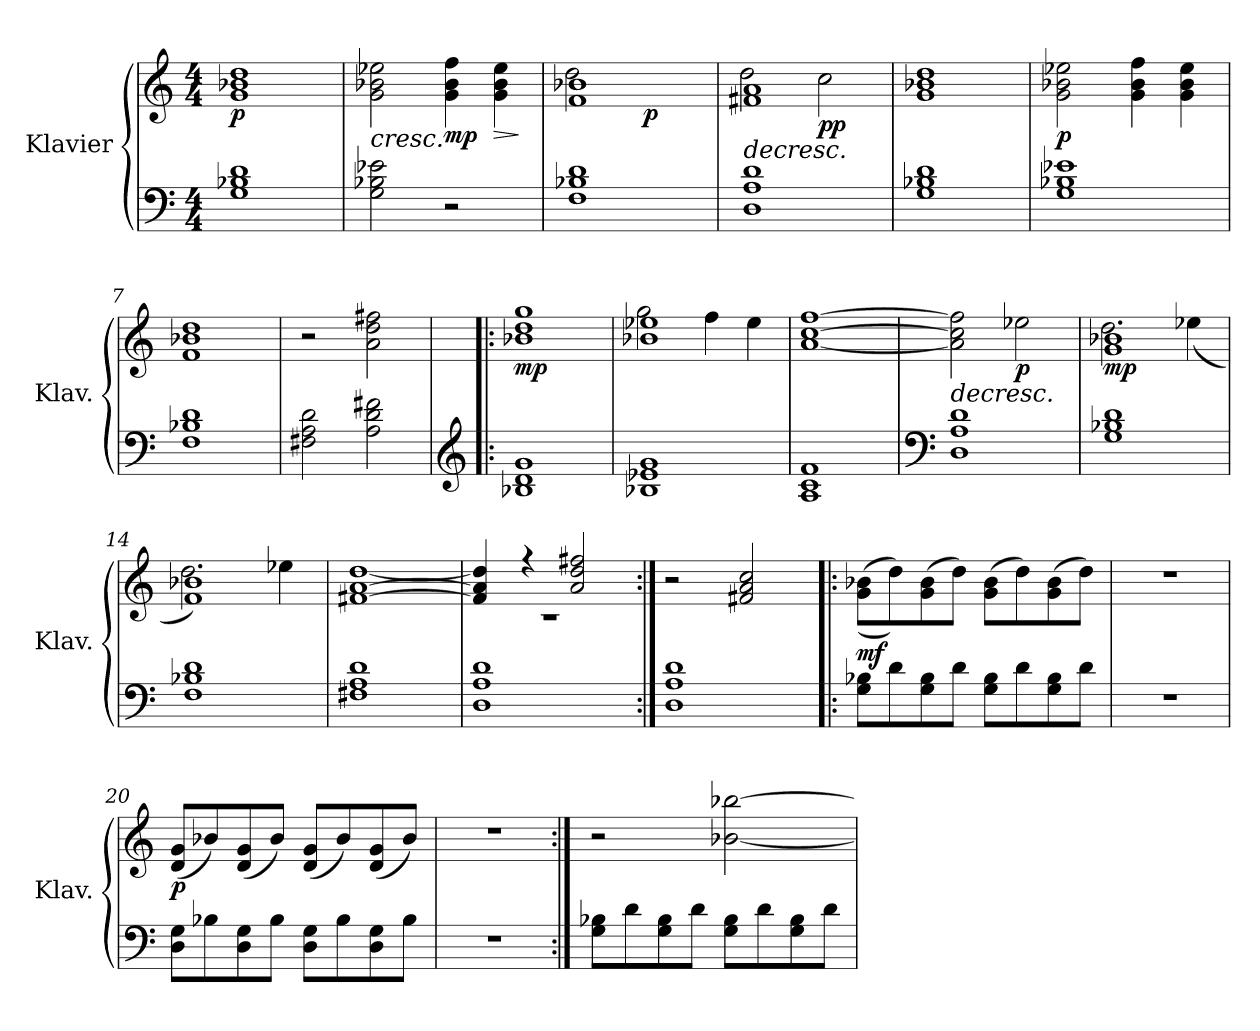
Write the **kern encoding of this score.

**kern	**kern	**dynam
*part1	*part1	*part1
*staff2	*staff1	*staff1/2
*I"Klavier	*	*
*I'Klav.	*	*
*clefF4	*clefG2	*
*k[]	*k[]	*
*M4/4	*M4/4	*
*MM84	*MM84	*
=1	=1	=1
!	!	!LO:DY:b
1G 1B-X 1d	1g 1b-X 1dd	p
=2	=2	=2
!	!	!LO:HP:b
2G\ 2B-X\ 2e-X\	2g\ 2b-X\ 2ee-X\	<
!	!	!LO:DY:b
2r	4g\ 4b-\ 4ff\	mp
!	!	!LO:HP:b
.	4g\ 4b-\ 4ee-\	>
.	.	[ ]
=3	=3	=3
*	*^	*
1F 1B-X 1d	1f 1b-X	2dd\	.
!	!	!	!LO:DY:b
.	.	2ryy	p
=4	=4	=4	=4
!	!	!	!LO:HP:b
1D 1A 1d	1f#X 1a	2dd\	>
!	!	!	!LO:DY:b
.	.	2cc\	pp
*	*v	*v	*
.	.	]
=5	=5	=5
1G 1B-X 1d	1g 1b-X 1dd	.
=6	=6	=6
!	!	!LO:DY:b
1G 1B-X 1e-X	2g\ 2b-X\ 2ee-X\	p
.	4g\ 4b-\ 4ff\	.
.	4g\ 4b-\ 4ee-\	.
=7	=7	=7
1F 1B-X 1d	1f 1b-X 1dd	.
=8	=8	=8
2F#X\ 2A\ 2d\	2r	.
2A\ 2d\ 2f#X\	2a\ 2dd\ 2ff#X\	.
=9!|:	=9!|:	=9!|:
*clefG2	*	*
!	!	!LO:DY:b
1B-X 1d 1g	1b-X 1dd 1gg	mp
=10	=10	=10
*	*^	*
1B-X 1e-X 1g	1b-X 1ee-X	2gg\	.
.	.	4ff\	.
.	.	4ee-\	.
*	*v	*v	*
=11	=11	=11
1A 1c 1f	[1a [1cc [1ff	.
=12	=12	=12
*clefF4	*	*
!	!	!LO:HP:b
1D 1A 1d	2a\] 2cc\] 2ff\]	>
!	!	!LO:DY:b
.	2ee-X\	p
.	.	]
!!LO:LB:g=z
=13	=13	=13
*	*^	*
!	!	!	!LO:DY:b
1G 1B-X 1d	1g 1b-X	2.dd\	mp
.	.	(<4ee-X\	.
=14	=14	=14	=14
1F 1B-X 1d	1f 1b-X)	2.dd\	.
.	.	4ee-X\	.
=15	=15	=15	=15
1F#X 1A 1d	[1f#X [1a	[1dd	.
=16	=16	=16	=16
1D 1A 1d	4f#/] 4a/] 4dd/]	1r	.
.	4r	.	.
.	2a/ 2dd/ 2ff#X/	.	.
*	*v	*v	*
=17:|!	=17:|!	=17:|!
1D 1A 1d	2r	.
.	2f#X/ 2a/ 2cc/	.
=18!|:	=18!|:	=18!|:
!	!	!LO:DY:b
8G\ 8B-X\L	(>(>8g\ 8b-X\L	mf
8d\	8dd\))	.
8G\ 8B-\	(>8g\ 8b-\	.
8d\J	8dd\J)	.
8G\ 8B-\L	(>8g\ 8b-\L	.
8d\	8dd\)	.
8G\ 8B-\	(>8g\ 8b-\	.
8d\J	8dd\J)	.
=19	=19	=19
1r	1r	.
=20	=20	=20
!	!	!LO:DY:b
8D\ 8G\L	(<8d/ 8g/L	p
8B-X\	8b-X/)	.
8D\ 8G\	(<8d/ 8g/	.
8B-\J	8b-/J)	.
8D\ 8G\L	(<8d/ 8g/L	.
8B-\	8b-/)	.
8D\ 8G\	(<8d/ 8g/	.
8B-\J	8b-/J)	.
!!LO:LB:g=z
=21	=21	=21
1r	1r	.
=22:|!	=22:|!	=22:|!
8G\ 8B-X\L	2r	.
8d\	.	.
8G\ 8B-\	.	.
8d\J	.	.
8G\ 8B-\L	[2b-X\ [2bb-X\	.
8d\	.	.
8G\ 8B-\	.	.
8d\J	.	.
=	=	=
*-	*-	*-
